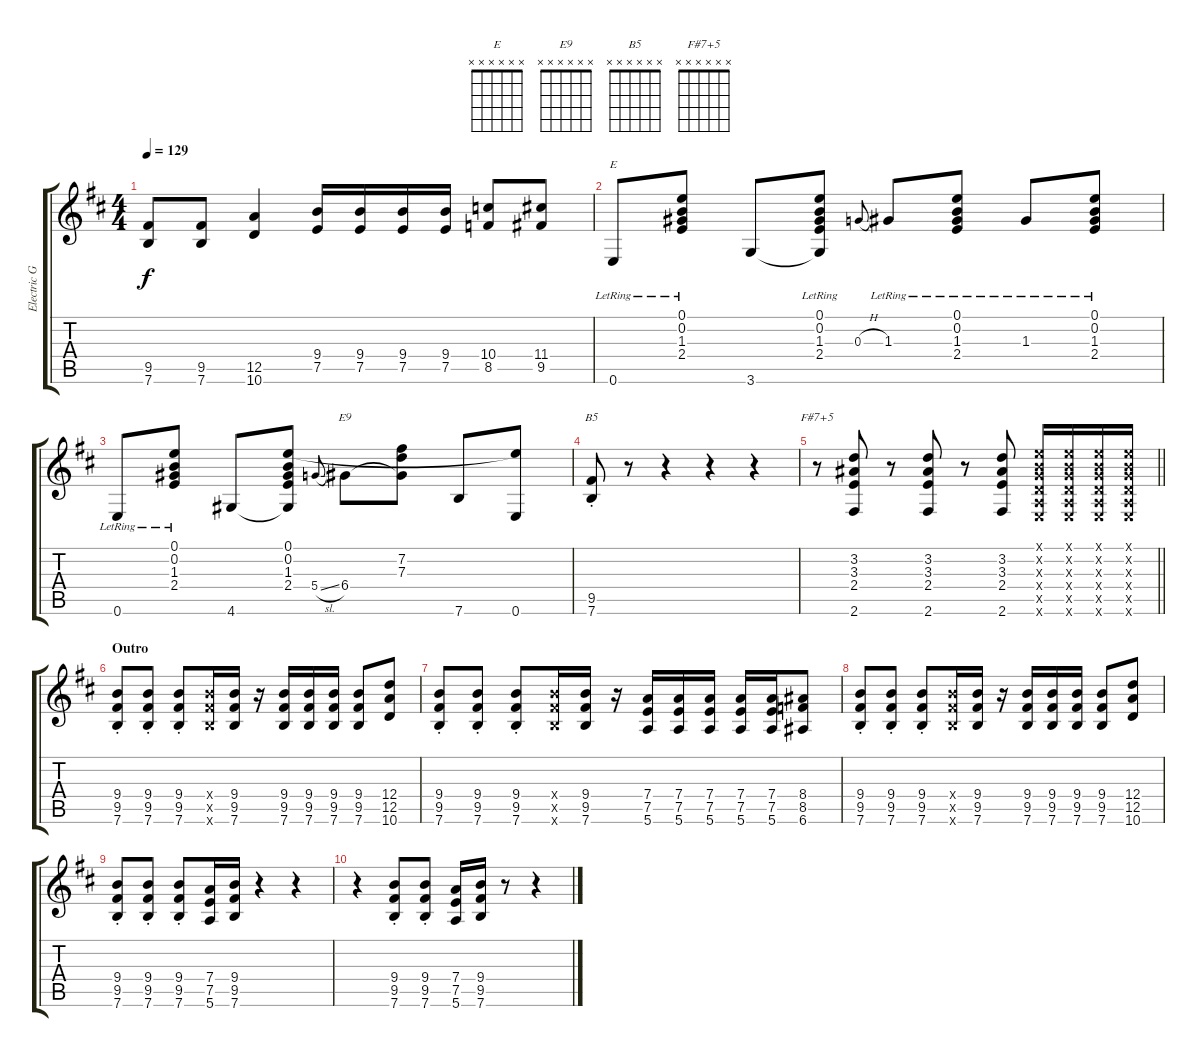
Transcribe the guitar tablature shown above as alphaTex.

\track ("Electric Guitar" "Electric G") {instrument electricguitarclean}
\staff {score tabs}
\tuning (E4 B3 G3 D3 A2 E2) {hide}
\chord ("E" x x x x x x)
\chord ("E9" x x x x x x)
\chord ("B5" x x x x x x)
\chord ("F#7+5" x x x x x x)
\ts (4 4)
\tempo 129
\clef g2
\ks bminor
(9.5 7.6).8{dy f} (9.5 7.6).8 (12.5 10.6).4 (9.4 7.5).16 (9.4 7.5).16 (9.4 7.5).16 (9.4 7.5).16 (10.4 8.5).8 (11.4 9.5).8 |
0.6{lr}.8{ch "E"} (0.1{lr} 0.2{lr} 1.3{lr} 2.4{lr}).8 3.6.8 (0.1{lr} 0.2{lr} 1.3{lr} 2.4{lr} 3.6{t}).8 0.3{h}.8{gr onbeat} 1.3{lr}.8 (0.1{lr} 0.2{lr} 1.3{lr} 2.4{lr}).8 1.3{lr}.8 (0.1{lr} 0.2{lr} 1.3{lr} 2.4{lr}).8 |
0.6{lr}.8 (0.1{lr} 0.2{lr} 1.3{lr} 2.4{lr}).8 4.6.8 (0.1 0.2 1.3 2.4 4.6{t}).8 5.4{sl}.8{gr onbeat} 6.4.8{ch "E9"} (7.2 7.3 6.4{t}).8 7.6.8 (0.1{t} 0.6).8 |
(9.5{st} 7.6{st}).8{ch "B5"} r.8 r.4 r.4 r.4 |
\barLineRight lightlight
r.8{ch "F#7+5"} (3.2 3.3 2.4 2.6).8 r.8 (3.2 3.3 2.4 2.6).8 r.8 (3.2 3.3 2.4 2.6).8 (0.1{x} 0.2{x} 0.3{x} 0.4{x} 0.5{x} 0.6{x}).16 (0.1{x} 0.2{x} 0.3{x} 0.4{x} 0.5{x} 0.6{x}).16 (0.1{x} 0.2{x} 0.3{x} 0.4{x} 0.5{x} 0.6{x}).16 (0.1{x} 0.2{x} 0.3{x} 0.4{x} 0.5{x} 0.6{x}).16 |
\section ("" "Outro")
(9.4{st} 9.5{st} 7.6{st}).8 (9.4{st} 9.5{st} 7.6{st}).8 (9.4{st} 9.5{st} 7.6{st}).8 (9.4{x} 9.5{x} 7.6{x}).16 (9.4 9.5 7.6).16 r.16 (9.4 9.5 7.6).16 (9.4 9.5 7.6).16 (9.4 9.5 7.6).16 (9.4 9.5 7.6).8 (12.4 12.5 10.6).8 |
(9.4{st} 9.5{st} 7.6{st}).8 (9.4{st} 9.5{st} 7.6{st}).8 (9.4{st} 9.5{st} 7.6{st}).8 (9.4{x} 9.5{x} 7.6{x}).16 (9.4 9.5 7.6).16 r.16 (7.4 7.5 5.6).16 (7.4 7.5 5.6).16 (7.4 7.5 5.6).16 (7.4 7.5 5.6).16 (7.4 7.5 5.6).16 (8.4 8.5 6.6).8 |
(9.4{st} 9.5{st} 7.6{st}).8 (9.4{st} 9.5{st} 7.6{st}).8 (9.4{st} 9.5{st} 7.6{st}).8 (9.4{x} 9.5{x} 7.6{x}).16 (9.4 9.5 7.6).16 r.16 (9.4 9.5 7.6).16 (9.4 9.5 7.6).16 (9.4 9.5 7.6).16 (9.4 9.5 7.6).8 (12.4 12.5 10.6).8 |
(9.4{st} 9.5{st} 7.6{st}).8 (9.4{st} 9.5{st} 7.6{st}).8 (9.4{st} 9.5{st} 7.6{st}).8 (7.4 7.5 5.6).16 (9.4 9.5 7.6).16 r.4 r.4 |
r.4 (9.4{st} 9.5{st} 7.6{st}).8 (9.4{st} 9.5{st} 7.6{st}).8 (7.4 7.5 5.6).16 (9.4 9.5 7.6).16 r.8 r.4
